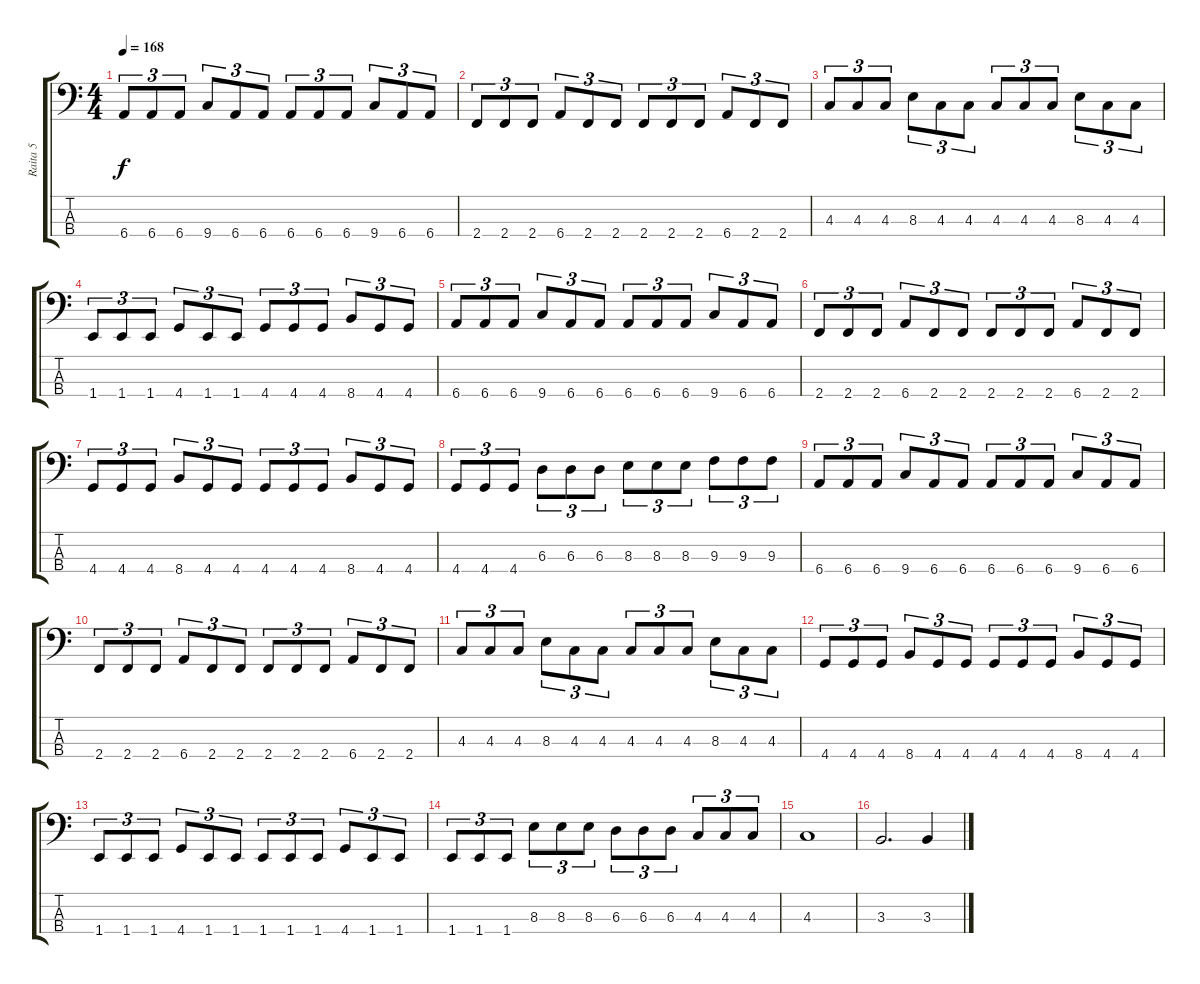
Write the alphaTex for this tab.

\track ("Raita 5" "Raita 5") {instrument electricbassfinger}
\staff {score tabs}
\tuning (Gb2 Db2 Ab1 Eb1) {hide}
\ts (4 4)
\tempo 168
\clef f4
\ks c
6.4.8{tu (3 2) dy f} 6.4.8{tu (3 2)} 6.4.8{tu (3 2)} 9.4.8{tu (3 2)} 6.4.8{tu (3 2)} 6.4.8{tu (3 2)} 6.4.8{tu (3 2)} 6.4.8{tu (3 2)} 6.4.8{tu (3 2)} 9.4.8{tu (3 2)} 6.4.8{tu (3 2)} 6.4.8{tu (3 2)} |
2.4.8{tu (3 2)} 2.4.8{tu (3 2)} 2.4.8{tu (3 2)} 6.4.8{tu (3 2)} 2.4.8{tu (3 2)} 2.4.8{tu (3 2)} 2.4.8{tu (3 2)} 2.4.8{tu (3 2)} 2.4.8{tu (3 2)} 6.4.8{tu (3 2)} 2.4.8{tu (3 2)} 2.4.8{tu (3 2)} |
4.3.8{tu (3 2)} 4.3.8{tu (3 2)} 4.3.8{tu (3 2)} 8.3.8{tu (3 2)} 4.3.8{tu (3 2)} 4.3.8{tu (3 2)} 4.3.8{tu (3 2)} 4.3.8{tu (3 2)} 4.3.8{tu (3 2)} 8.3.8{tu (3 2)} 4.3.8{tu (3 2)} 4.3.8{tu (3 2)} |
1.4.8{tu (3 2)} 1.4.8{tu (3 2)} 1.4.8{tu (3 2)} 4.4.8{tu (3 2)} 1.4.8{tu (3 2)} 1.4.8{tu (3 2)} 4.4.8{tu (3 2)} 4.4.8{tu (3 2)} 4.4.8{tu (3 2)} 8.4.8{tu (3 2)} 4.4.8{tu (3 2)} 4.4.8{tu (3 2)} |
6.4.8{tu (3 2)} 6.4.8{tu (3 2)} 6.4.8{tu (3 2)} 9.4.8{tu (3 2)} 6.4.8{tu (3 2)} 6.4.8{tu (3 2)} 6.4.8{tu (3 2)} 6.4.8{tu (3 2)} 6.4.8{tu (3 2)} 9.4.8{tu (3 2)} 6.4.8{tu (3 2)} 6.4.8{tu (3 2)} |
2.4.8{tu (3 2)} 2.4.8{tu (3 2)} 2.4.8{tu (3 2)} 6.4.8{tu (3 2)} 2.4.8{tu (3 2)} 2.4.8{tu (3 2)} 2.4.8{tu (3 2)} 2.4.8{tu (3 2)} 2.4.8{tu (3 2)} 6.4.8{tu (3 2)} 2.4.8{tu (3 2)} 2.4.8{tu (3 2)} |
4.4.8{tu (3 2)} 4.4.8{tu (3 2)} 4.4.8{tu (3 2)} 8.4.8{tu (3 2)} 4.4.8{tu (3 2)} 4.4.8{tu (3 2)} 4.4.8{tu (3 2)} 4.4.8{tu (3 2)} 4.4.8{tu (3 2)} 8.4.8{tu (3 2)} 4.4.8{tu (3 2)} 4.4.8{tu (3 2)} |
4.4.8{tu (3 2)} 4.4.8{tu (3 2)} 4.4.8{tu (3 2)} 6.3.8{tu (3 2)} 6.3.8{tu (3 2)} 6.3.8{tu (3 2)} 8.3.8{tu (3 2)} 8.3.8{tu (3 2)} 8.3.8{tu (3 2)} 9.3.8{tu (3 2)} 9.3.8{tu (3 2)} 9.3.8{tu (3 2)} |
6.4.8{tu (3 2)} 6.4.8{tu (3 2)} 6.4.8{tu (3 2)} 9.4.8{tu (3 2)} 6.4.8{tu (3 2)} 6.4.8{tu (3 2)} 6.4.8{tu (3 2)} 6.4.8{tu (3 2)} 6.4.8{tu (3 2)} 9.4.8{tu (3 2)} 6.4.8{tu (3 2)} 6.4.8{tu (3 2)} |
2.4.8{tu (3 2)} 2.4.8{tu (3 2)} 2.4.8{tu (3 2)} 6.4.8{tu (3 2)} 2.4.8{tu (3 2)} 2.4.8{tu (3 2)} 2.4.8{tu (3 2)} 2.4.8{tu (3 2)} 2.4.8{tu (3 2)} 6.4.8{tu (3 2)} 2.4.8{tu (3 2)} 2.4.8{tu (3 2)} |
4.3.8{tu (3 2)} 4.3.8{tu (3 2)} 4.3.8{tu (3 2)} 8.3.8{tu (3 2)} 4.3.8{tu (3 2)} 4.3.8{tu (3 2)} 4.3.8{tu (3 2)} 4.3.8{tu (3 2)} 4.3.8{tu (3 2)} 8.3.8{tu (3 2)} 4.3.8{tu (3 2)} 4.3.8{tu (3 2)} |
4.4.8{tu (3 2)} 4.4.8{tu (3 2)} 4.4.8{tu (3 2)} 8.4.8{tu (3 2)} 4.4.8{tu (3 2)} 4.4.8{tu (3 2)} 4.4.8{tu (3 2)} 4.4.8{tu (3 2)} 4.4.8{tu (3 2)} 8.4.8{tu (3 2)} 4.4.8{tu (3 2)} 4.4.8{tu (3 2)} |
1.4.8{tu (3 2)} 1.4.8{tu (3 2)} 1.4.8{tu (3 2)} 4.4.8{tu (3 2)} 1.4.8{tu (3 2)} 1.4.8{tu (3 2)} 1.4.8{tu (3 2)} 1.4.8{tu (3 2)} 1.4.8{tu (3 2)} 4.4.8{tu (3 2)} 1.4.8{tu (3 2)} 1.4.8{tu (3 2)} |
1.4.8{tu (3 2)} 1.4.8{tu (3 2)} 1.4.8{tu (3 2)} 8.3.8{tu (3 2)} 8.3.8{tu (3 2)} 8.3.8{tu (3 2)} 6.3.8{tu (3 2)} 6.3.8{tu (3 2)} 6.3.8{tu (3 2)} 4.3.8{tu (3 2)} 4.3.8{tu (3 2)} 4.3.8{tu (3 2)} |
4.3.1 |
3.3.2{d} 3.3.4
